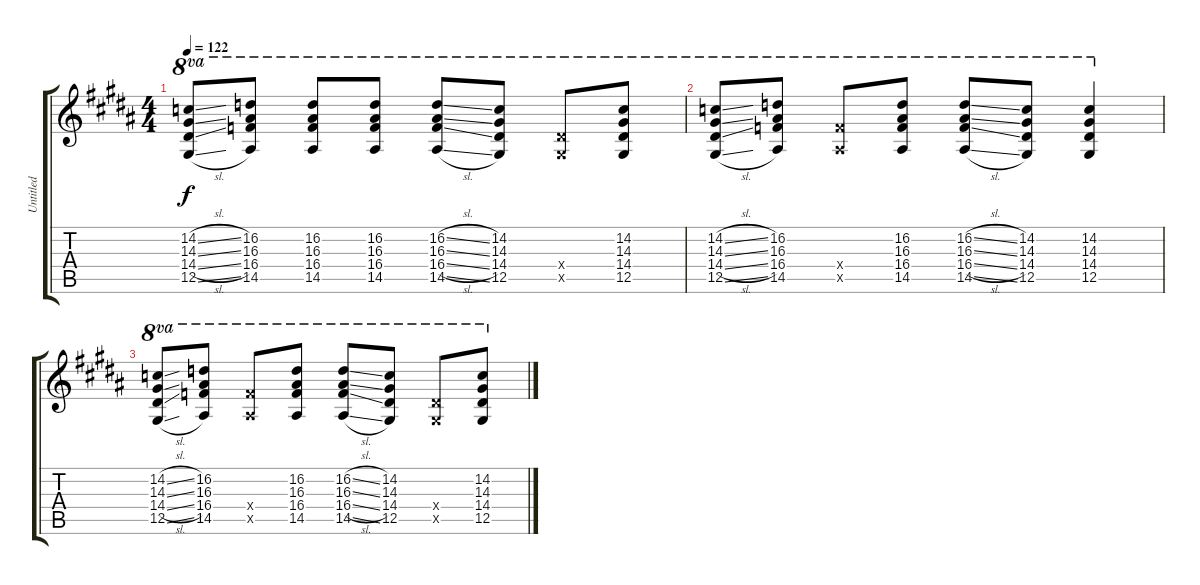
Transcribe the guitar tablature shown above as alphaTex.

\track ("Untitled" "Untitled") {instrument distortionguitar}
\staff {score tabs}
\tuning (Eb4 Bb3 Gb3 Db3 Ab2 Eb2) {hide}
\ts (4 4)
\tempo 122
\clef g2
\ks g#minor
(14.2{sl} 14.3{sl} 14.4{sl} 12.5{sl}).8{ot 8va dy f} (16.2 16.3 16.4 14.5).8{ot 8va} (16.2 16.3 16.4 14.5).8{ot 8va} (16.2 16.3 16.4 14.5).8{ot 8va} (16.2{sl} 16.3{sl} 16.4{sl} 14.5{sl}).8{ot 8va} (14.2 14.3 14.4 12.5).8{ot 8va} (14.4{x} 12.5{x}).8{ot 8va} (14.2 14.3 14.4 12.5).8{ot 8va} |
(14.2{sl} 14.3{sl} 14.4{sl} 12.5{sl}).8{ot 8va} (16.2 16.3 16.4 14.5).8{ot 8va} (16.4{x} 14.5{x}).8{ot 8va} (16.2 16.3 16.4 14.5).8{ot 8va} (16.2{sl} 16.3{sl} 16.4{sl} 14.5{sl}).8{ot 8va} (14.2 14.3 14.4 12.5).8{ot 8va} (14.2 14.3 14.4 12.5).4{ot 8va} |
(14.2{sl} 14.3{sl} 14.4{sl} 12.5{sl}).8{ot 8va} (16.2 16.3 16.4 14.5).8{ot 8va} (16.4{x} 14.5{x}).8{ot 8va} (16.2 16.3 16.4 14.5).8{ot 8va} (16.2{sl} 16.3{sl} 16.4{sl} 14.5{sl}).8{ot 8va} (14.2 14.3 14.4 12.5).8{ot 8va} (14.4{x} 12.5{x}).8{ot 8va} (14.2 14.3 14.4 12.5).8{ot 8va}
